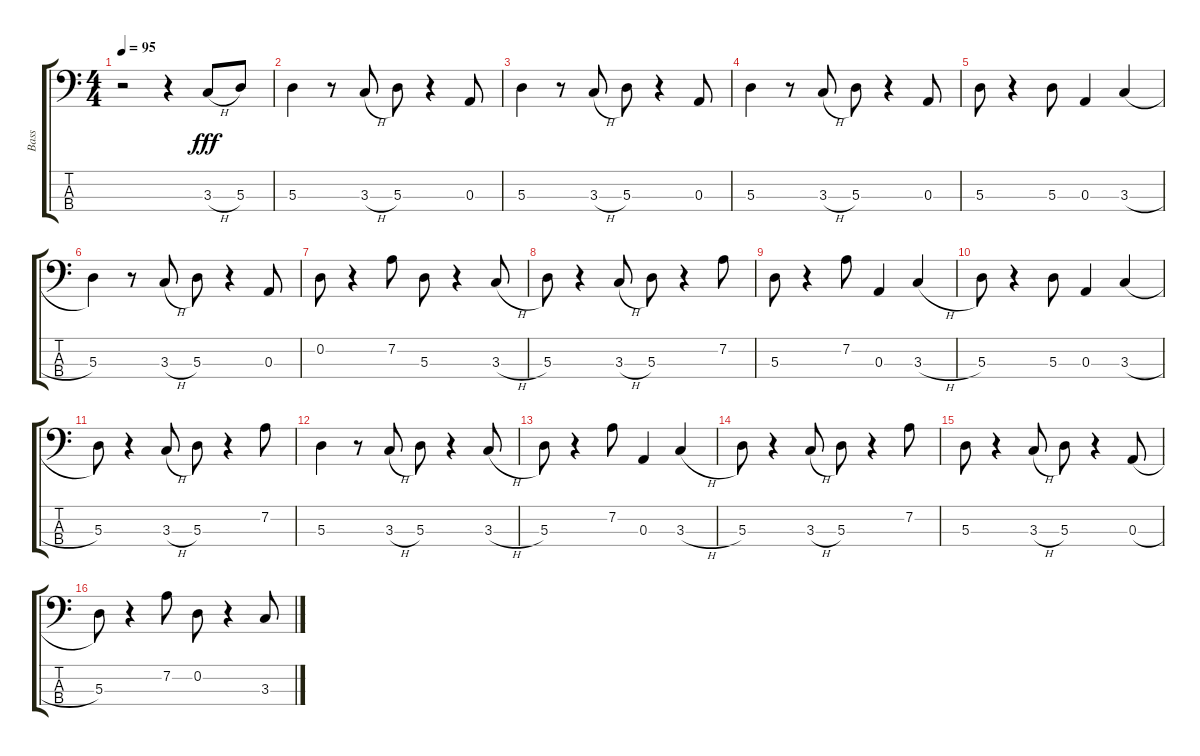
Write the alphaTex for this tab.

\track ("Bass" "Bass") {instrument fretlessbass}
\staff {score tabs}
\tuning (G2 D2 A1 E1) {hide}
\ts (4 4)
\tempo 95
\clef f4
\ks c
r.2{dy fff} r.4 3.3{h}.8 5.3.8 |
5.3.4 r.8 3.3{h}.8 5.3.8 r.4 0.3.8 |
5.3.4 r.8 3.3{h}.8 5.3.8 r.4 0.3.8 |
5.3.4 r.8 3.3{h}.8 5.3.8 r.4 0.3.8 |
5.3.8 r.4 5.3.8 0.3.4 3.3{h}.4 |
5.3.4 r.8 3.3{h}.8 5.3.8 r.4 0.3.8 |
0.2.8 r.4 7.2.8 5.3.8 r.4 3.3{h}.8 |
5.3.8 r.4 3.3{h}.8 5.3.8 r.4 7.2.8 |
5.3.8 r.4 7.2.8 0.3.4 3.3{h}.4 |
5.3.8 r.4 5.3.8 0.3.4 3.3{h}.4 |
5.3.8 r.4 3.3{h}.8 5.3.8 r.4 7.2.8 |
5.3.4 r.8 3.3{h}.8 5.3.8 r.4 3.3{h}.8 |
5.3.8 r.4 7.2.8 0.3.4 3.3{h}.4 |
5.3.8 r.4 3.3{h}.8 5.3.8 r.4 7.2.8 |
5.3.8 r.4 3.3{h}.8 5.3.8 r.4 0.3{h}.8 |
5.3.8 r.4 7.2.8 0.2.8 r.4 3.3{h}.8
